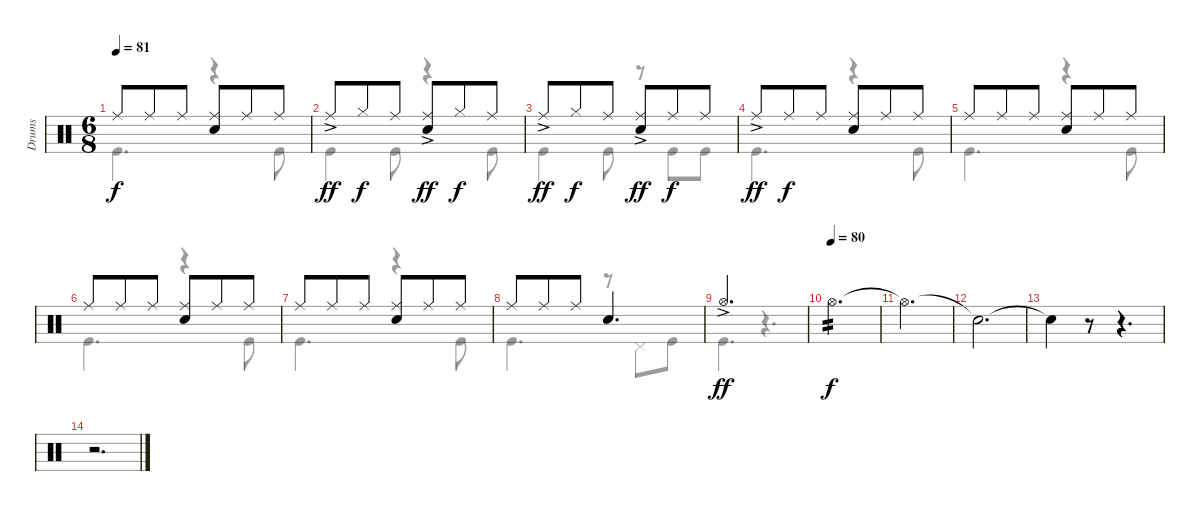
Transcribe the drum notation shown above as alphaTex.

\track ("Drums" "Drums") {instrument percussion}
\staff {score}
\articulation defaults
\voice
\ts (6 8)
\tempo 81
\clef neutral
\ks c "Ride (middle)".8{dy f} "Ride (middle)".8 "Ride (middle)".8
("Ride (middle)" "Snare (hit) 2").8 "Ride (middle)".8 "Ride (middle)".8 |
"Ride (middle)"{ac}.8{dy ff} "Hi-Hat (closed)".8{dy f} "Ride (middle)".8 ("Ride (middle)"{ac} "Snare (hit) 2").8{dy ff} "Hi-Hat (closed)".8{dy f} "Ride (middle)".8 |
"Ride (middle)"{ac}.8{dy ff} "Hi-Hat (closed)".8{dy f} "Ride (middle)".8 ("Ride (middle)"{ac} "Snare (hit) 2").8{dy ff} "Ride (middle)".8{dy f} "Ride (middle)".8 |
"Ride (middle)"{ac}.8{dy ff} "Ride (middle)".8{dy f} "Ride (middle)".8 ("Ride (middle)" "Snare (hit) 2").8 "Ride (middle)".8 "Ride (middle)".8 |
"Ride (middle)".8 "Ride (middle)".8 "Ride (middle)".8 ("Ride (middle)" "Snare (hit) 2").8 "Ride (middle)".8 "Ride (middle)".8 |
"Ride (middle)".8 "Ride (middle)".8 "Ride (middle)".8 ("Ride (middle)" "Snare (hit) 2").8 "Ride (middle)".8 "Ride (middle)".8 |
"Ride (middle)".8 "Ride (middle)".8 "Ride (middle)".8 ("Ride (middle)" "Snare (hit) 2").8 "Ride (middle)".8 "Ride (middle)".8 |
"Ride (middle)".8 "Ride (middle)".8 "Ride (middle)".8 "Snare (hit) 2".4{d} |
"Hi-Hat (open)"{ac}.2{d dy ff} |
\tempo (80)
"Hi-Hat (open)".2{d tp 2 dy f} |
"Hi-Hat (open)"{t}.2{d} |
"Snare (hit)"{t}.2{d} |
"Snare (hit)"{t}.4 r.8 r.4{d} |
r.2{d}
\voice
\clef neutral
\ottava regular
\simile none
\ks c "Kick (hit)".4{d dy f}
r.4 "Kick (hit)".8 |
"Kick (hit)".4 "Kick (hit)".8 r.4 "Kick (hit)".8 |
"Kick (hit)".4 "Kick (hit)".8 r.8 "Kick (hit)".8 "Kick (hit)".8 |
"Kick (hit)".4{d} r.4 "Kick (hit)".8 |
"Kick (hit)".4{d} r.4 "Kick (hit)".8 |
"Kick (hit)".4{d} r.4 "Kick (hit)".8 |
"Kick (hit)".4{d} r.4 "Kick (hit)".8 |
"Kick (hit)".4{d} r.8 "Pedal Hi-Hat (hit)".8 "Kick (hit)".8 |
"Kick (hit)".4{d} r.4{d} |
|
|
|
|
